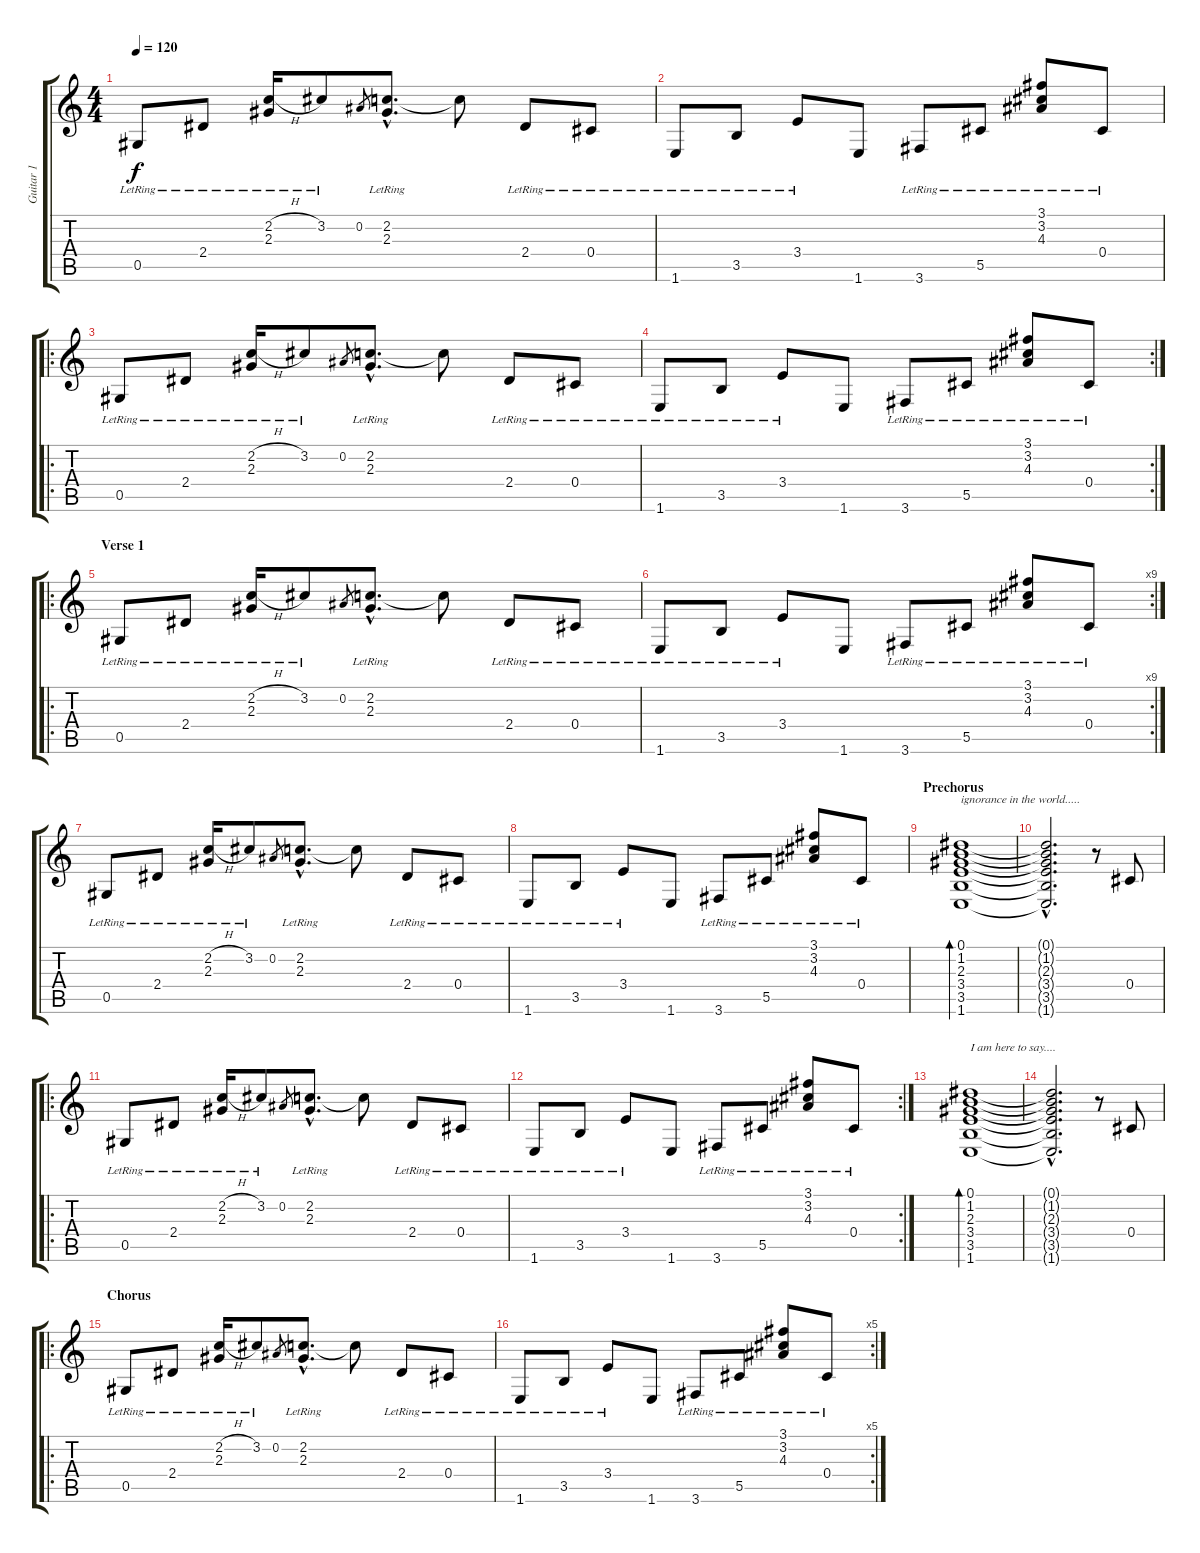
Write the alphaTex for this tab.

\track ("Guitar 1" "Guitar 1") {instrument acousticguitarsteel}
\staff {score tabs}
\tuning (Eb4 Bb3 Gb3 Db3 Ab2 Eb2) {hide}
\ts (4 4)
\tempo 120
\clef g2
\ks c
0.5{lr}.8{dy f instrument acousticguitarsteel} 2.4{lr}.8 (2.2{h} 2.3{lr}).16 3.2{lr}.8 0.2.8{gr} (2.2{hac} 2.3{hac lr}).8{d} 2.2{t}.8 2.4{lr}.8 0.4{lr}.8 |
1.6{lr}.8 3.5{lr}.8 3.4{lr}.8 1.6.8 3.6{lr}.8 5.5{lr}.8 (3.1 3.2 4.3{lr}).8 0.4{lr}.8 |
\ro
0.5{lr}.8 2.4{lr}.8 (2.2{h} 2.3{lr}).16 3.2{lr}.8 0.2.8{gr} (2.2{hac} 2.3{hac lr}).8{d} 2.2{t}.8 2.4{lr}.8 0.4{lr}.8 |
\rc 2
1.6{lr}.8 3.5{lr}.8 3.4{lr}.8 1.6.8 3.6{lr}.8 5.5{lr}.8 (3.1 3.2 4.3{lr}).8 0.4{lr}.8 |
\ro
\section ("" "Verse 1")
0.5{lr}.8 2.4{lr}.8 (2.2{h} 2.3{lr}).16 3.2{lr}.8 0.2.8{gr} (2.2{hac} 2.3{hac lr}).8{d} 2.2{t}.8 2.4{lr}.8 0.4{lr}.8 |
\rc 9
1.6{lr}.8 3.5{lr}.8 3.4{lr}.8 1.6.8 3.6{lr}.8 5.5{lr}.8 (3.1 3.2 4.3{lr}).8 0.4{lr}.8 |
0.5{lr}.8 2.4{lr}.8 (2.2{h} 2.3{lr}).16 3.2{lr}.8 0.2.8{gr} (2.2{hac} 2.3{hac lr}).8{d} 2.2{t}.8 2.4{lr}.8 0.4{lr}.8 |
1.6{lr}.8 3.5{lr}.8 3.4{lr}.8 1.6.8 3.6{lr}.8 5.5{lr}.8 (3.1 3.2 4.3{lr}).8 0.4{lr}.8 |
\section ("" "Prechorus")
(0.1 1.2 2.3 3.4 3.5 1.6).1{bd 60 txt "ignorance in the world....."} |
(0.1{hac t} 1.2{hac t} 2.3{hac t} 3.4{hac t} 3.5{hac t} 1.6{hac t}).2{d} r.8 0.4.8 |
\ro
0.5{lr}.8 2.4{lr}.8 (2.2{h} 2.3{lr}).16 3.2{lr}.8 0.2.8{gr} (2.2{hac} 2.3{hac lr}).8{d} 2.2{t}.8 2.4{lr}.8 0.4{lr}.8 |
\rc 2
1.6{lr}.8 3.5{lr}.8 3.4{lr}.8 1.6.8 3.6{lr}.8 5.5{lr}.8 (3.1 3.2 4.3{lr}).8 0.4{lr}.8 |
(0.1 1.2 2.3 3.4 3.5 1.6).1{bd 60 txt "I am here to say...."} |
(0.1{hac t} 1.2{hac t} 2.3{hac t} 3.4{hac t} 3.5{hac t} 1.6{hac t}).2{d} r.8 0.4.8 |
\ro
\section ("" "Chorus")
0.5{lr}.8 2.4{lr}.8 (2.2{h} 2.3{lr}).16 3.2{lr}.8 0.2.8{gr} (2.2{hac} 2.3{hac lr}).8{d} 2.2{t}.8 2.4{lr}.8 0.4{lr}.8 |
\rc 5
1.6{lr}.8 3.5{lr}.8 3.4{lr}.8 1.6.8 3.6{lr}.8 5.5{lr}.8 (3.1 3.2 4.3{lr}).8 0.4{lr}.8
